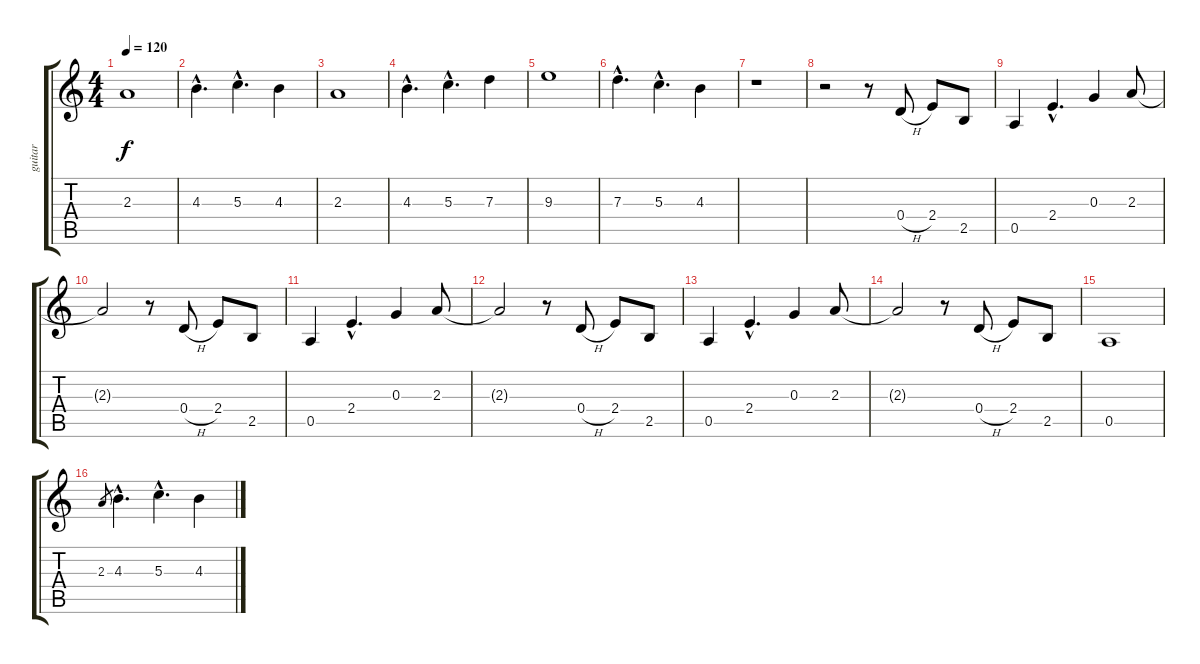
\track ("guitar" "guitar") {instrument acousticguitarsteel}
\staff {score tabs}
\tuning (E4 B3 G3 D3 A2 E2) {hide}
\ts (4 4)
\tempo 120
\clef g2
\ks c
2.3.1{dy f} |
4.3{hac}.4{d} 5.3{hac}.4{d} 4.3.4 |
2.3.1 |
4.3{hac}.4{d} 5.3{hac}.4{d} 7.3.4 |
9.3.1 |
7.3{hac}.4{d} 5.3{hac}.4{d} 4.3.4 |
r.1 |
r.2 r.8 0.4{h}.8 2.4.8 2.5.8 |
0.5.4 2.4{hac}.4{d} 0.3.4 2.3.8 |
2.3{t}.2 r.8 0.4{h}.8 2.4.8 2.5.8 |
0.5.4 2.4{hac}.4{d} 0.3.4 2.3.8 |
2.3{t}.2 r.8 0.4{h}.8 2.4.8 2.5.8 |
0.5.4 2.4{hac}.4{d} 0.3.4 2.3.8 |
2.3{t}.2 r.8 0.4{h}.8 2.4.8 2.5.8 |
0.5.1 |
2.3.8{gr} 4.3{hac}.4{d} 5.3{hac}.4{d} 4.3.4
